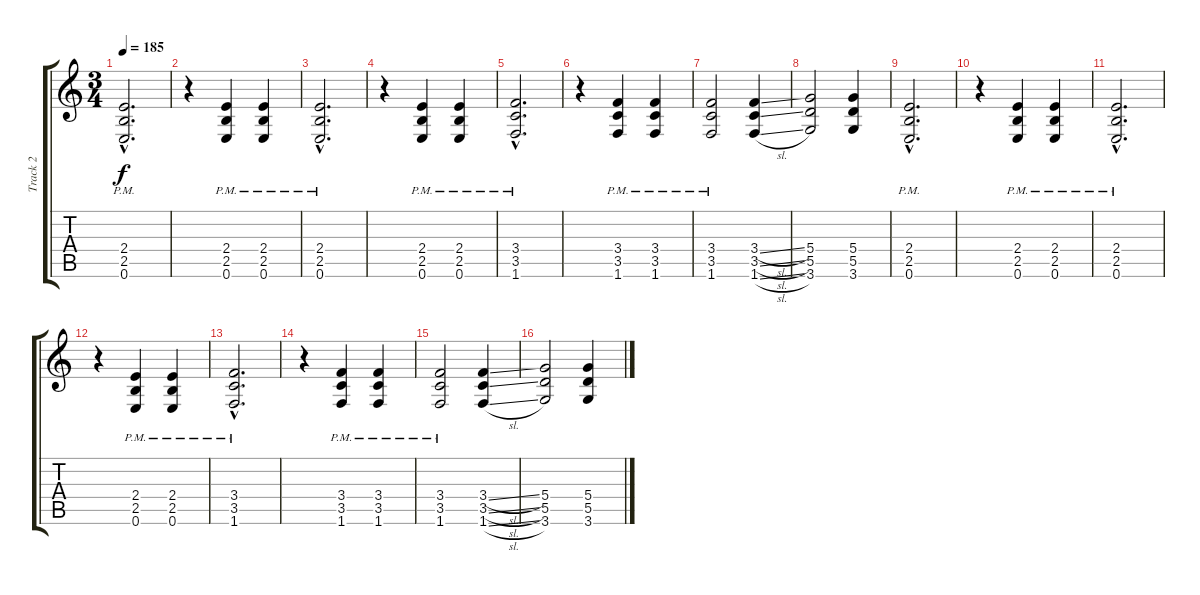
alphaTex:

\track ("Track 2" "Track 2") {instrument distortionguitar}
\staff {score tabs}
\tuning (E4 B3 G3 D3 A2 E2) {hide}
\ts (3 4)
\tempo 185
\clef g2
\ks c
(2.4{hac pm} 2.5{hac pm} 0.6{hac pm}).2{d dy f} |
r.4 (2.4{pm} 2.5{pm} 0.6{pm}).4 (2.4{pm} 2.5{pm} 0.6{pm}).4 |
(2.4{hac pm} 2.5{hac pm} 0.6{hac pm}).2{d} |
r.4 (2.4{pm} 2.5{pm} 0.6{pm}).4 (2.4{pm} 2.5{pm} 0.6{pm}).4 |
(3.4{hac pm} 3.5{hac pm} 1.6{hac pm}).2{d} |
r.4 (3.4{pm} 3.5{pm} 1.6{pm}).4 (3.4{pm} 3.5{pm} 1.6{pm}).4 |
(3.4{pm} 3.5{pm} 1.6{pm}).2 (3.4{sl} 3.5{sl} 1.6{sl}).4 |
(5.4 5.5 3.6).2 (5.4 5.5 3.6).4 |
(2.4{hac pm} 2.5{hac pm} 0.6{hac pm}).2{d} |
r.4 (2.4{pm} 2.5{pm} 0.6{pm}).4 (2.4{pm} 2.5{pm} 0.6{pm}).4 |
(2.4{hac pm} 2.5{hac pm} 0.6{hac pm}).2{d} |
r.4 (2.4{pm} 2.5{pm} 0.6{pm}).4 (2.4{pm} 2.5{pm} 0.6{pm}).4 |
(3.4{hac pm} 3.5{hac pm} 1.6{hac pm}).2{d} |
r.4 (3.4{pm} 3.5{pm} 1.6{pm}).4 (3.4{pm} 3.5{pm} 1.6{pm}).4 |
(3.4{pm} 3.5{pm} 1.6{pm}).2 (3.4{sl} 3.5{sl} 1.6{sl}).4 |
(5.4 5.5 3.6).2 (5.4 5.5 3.6).4
